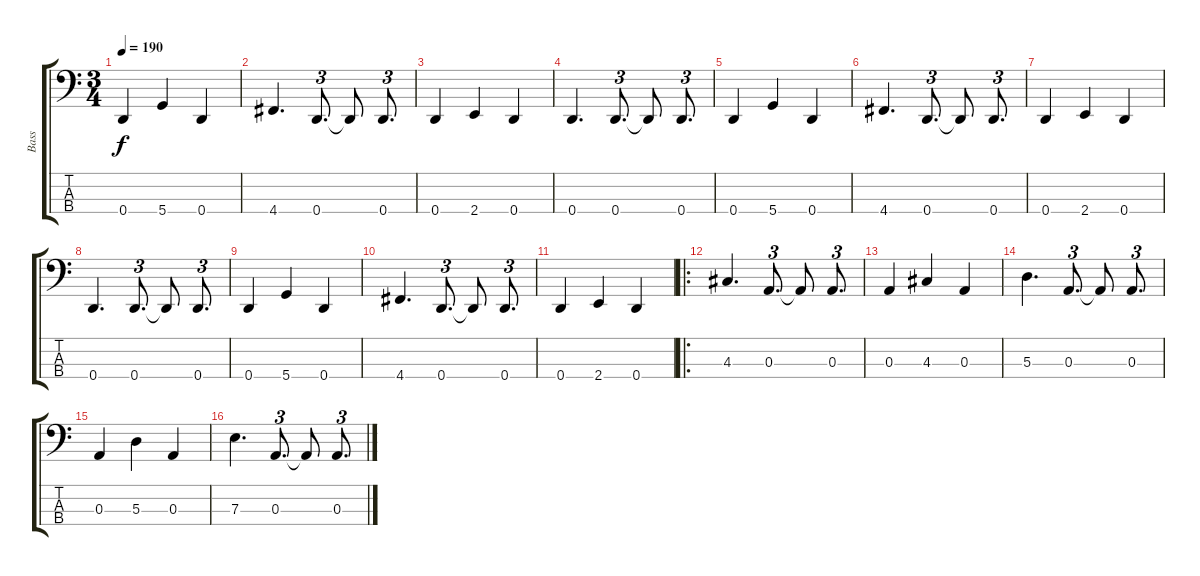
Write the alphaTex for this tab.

\track ("Bass" "Bass") {instrument electricbassfinger}
\staff {score tabs}
\tuning (G2 D2 A1 D1) {hide}
\ts (3 4)
\tempo 190
\clef f4
\ks c
0.4.4{dy f} 5.4.4 0.4.4 |
4.4.4{d} 0.4.8{d tu (3 2)} 0.4{t}.8 0.4.8{d tu (3 2)} |
0.4.4 2.4.4 0.4.4 |
0.4.4{d} 0.4.8{d tu (3 2)} 0.4{t}.8 0.4.8{d tu (3 2)} |
0.4.4 5.4.4 0.4.4 |
4.4.4{d} 0.4.8{d tu (3 2)} 0.4{t}.8 0.4.8{d tu (3 2)} |
0.4.4 2.4.4 0.4.4 |
0.4.4{d} 0.4.8{d tu (3 2)} 0.4{t}.8 0.4.8{d tu (3 2)} |
0.4.4 5.4.4 0.4.4 |
4.4.4{d} 0.4.8{d tu (3 2)} 0.4{t}.8 0.4.8{d tu (3 2)} |
0.4.4 2.4.4 0.4.4 |
\ro
4.3.4{d} 0.3.8{d tu (3 2)} 0.3{t}.8 0.3.8{d tu (3 2)} |
0.3.4 4.3.4 0.3.4 |
5.3.4{d} 0.3.8{d tu (3 2)} 0.3{t}.8 0.3.8{d tu (3 2)} |
0.3.4 5.3.4 0.3.4 |
7.3.4{d} 0.3.8{d tu (3 2)} 0.3{t}.8 0.3.8{d tu (3 2)}
